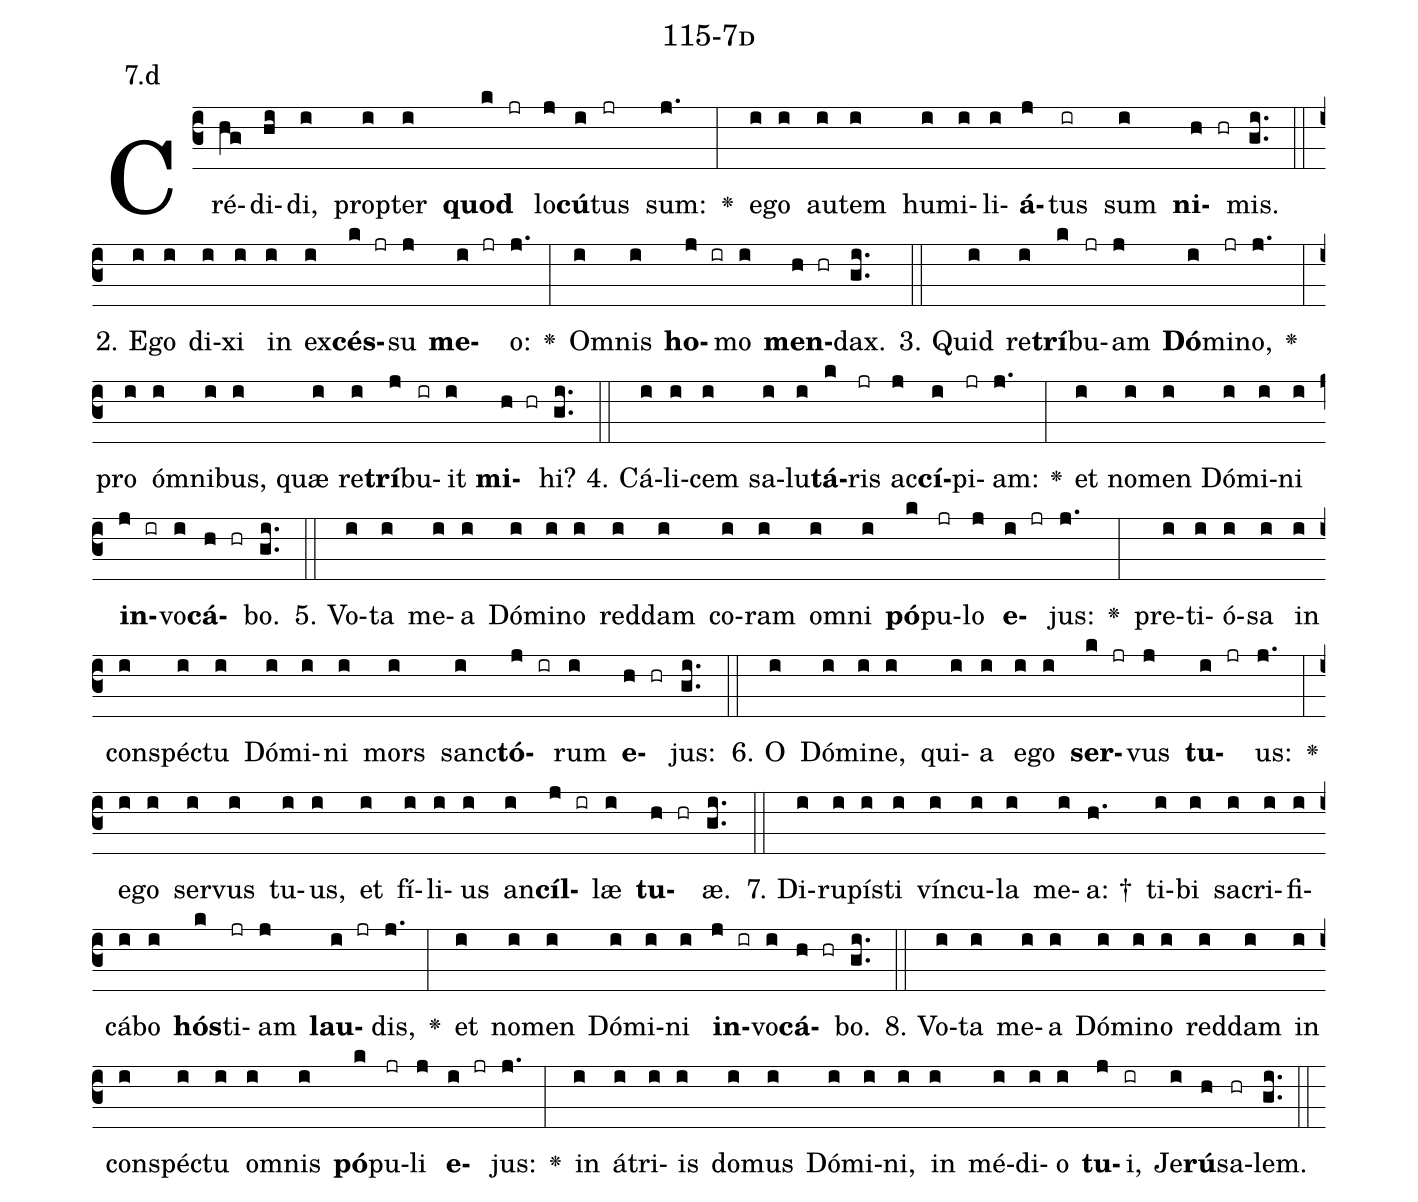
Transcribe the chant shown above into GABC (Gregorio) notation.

name: 115-7d;
annotation: 7.d;
%%
(c3)Cré(hg)di(hi)di,(i) prop(i)ter(i) <b>quod</b>(k jr) lo(j)<b>cú</b>(i)tus(jr) sum:(j.) <v>\greheightstar</v>(:) e(i)go(i) au(i)tem(i) hu(i)mi(i)li(i)<b>á</b>(j)tus(ir) sum(i) <b>ni</b>(h hr)mis.(gi..) (::)
2. E(i)go(i) di(i)xi(i) in(i) ex(i)<b>cés</b>(k jr)su(j) <b>me</b>(i jr)o:(j.) <v>\greheightstar</v>(:) Om(i)nis(i) <b>ho</b>(j ir)mo(i) <b>men</b>(h hr)dax.(gi..) (::)
3. Quid(i) re(i)<b>trí</b>(k)bu(jr)am(j) <b>Dó</b>(i)mi(jr)no,(j.) <v>\greheightstar</v>(:) pro(i) óm(i)ni(i)bus,(i) quæ(i) re(i)<b>trí</b>(j)bu(ir)it(i) <b>mi</b>(h hr)hi?(gi..) (::)
4. Cá(i)li(i)cem(i) sa(i)lu(i)<b>tá</b>(k)ris(jr) ac(j)<b>cí</b>(i)pi(jr)am:(j.) <v>\greheightstar</v>(:) et(i) no(i)men(i) Dó(i)mi(i)ni(i) <b>in</b>(j ir)vo(i)<b>cá</b>(h hr)bo.(gi..) (::)
5. Vo(i)ta(i) me(i)a(i) Dó(i)mi(i)no(i) red(i)dam(i) co(i)ram(i) om(i)ni(i) <b>pó</b>(k)pu(jr)lo(j) <b>e</b>(i jr)jus:(j.) <v>\greheightstar</v>(:) pre(i)ti(i)ó(i)sa(i) in(i) con(i)spéc(i)tu(i) Dó(i)mi(i)ni(i) mors(i) sanc(i)<b>tó</b>(j ir)rum(i) <b>e</b>(h hr)jus:(gi..) (::)
6. O(i) Dó(i)mi(i)ne,(i) qui(i)a(i) e(i)go(i) <b>ser</b>(k jr)vus(j) <b>tu</b>(i jr)us:(j.) <v>\greheightstar</v>(:) e(i)go(i) ser(i)vus(i) tu(i)us,(i) et(i) fí(i)li(i)us(i) an(i)<b>cíl</b>(j ir)læ(i) <b>tu</b>(h hr)æ.(gi..) (::)
7. Di(i)ru(i)pís(i)ti(i) vín(i)cu(i)la(i) me(i)a: †(h.) ti(i)bi(i) sa(i)cri(i)fi(i)cá(i)bo(i) <b>hós</b>(k)ti(jr)am(j) <b>lau</b>(i jr)dis,(j.) <v>\greheightstar</v>(:) et(i) no(i)men(i) Dó(i)mi(i)ni(i) <b>in</b>(j ir)vo(i)<b>cá</b>(h hr)bo.(gi..) (::)
8. Vo(i)ta(i) me(i)a(i) Dó(i)mi(i)no(i) red(i)dam(i) in(i) con(i)spéc(i)tu(i) om(i)nis(i) <b>pó</b>(k)pu(jr)li(j) <b>e</b>(i jr)jus:(j.) <v>\greheightstar</v>(:) in(i) á(i)tri(i)is(i) do(i)mus(i) Dó(i)mi(i)ni,(i) in(i) mé(i)di(i)o(i) <b>tu</b>(j)i,(ir) Je(i)<b>rú</b>(h)sa(hr)lem.(gi..) (::)
